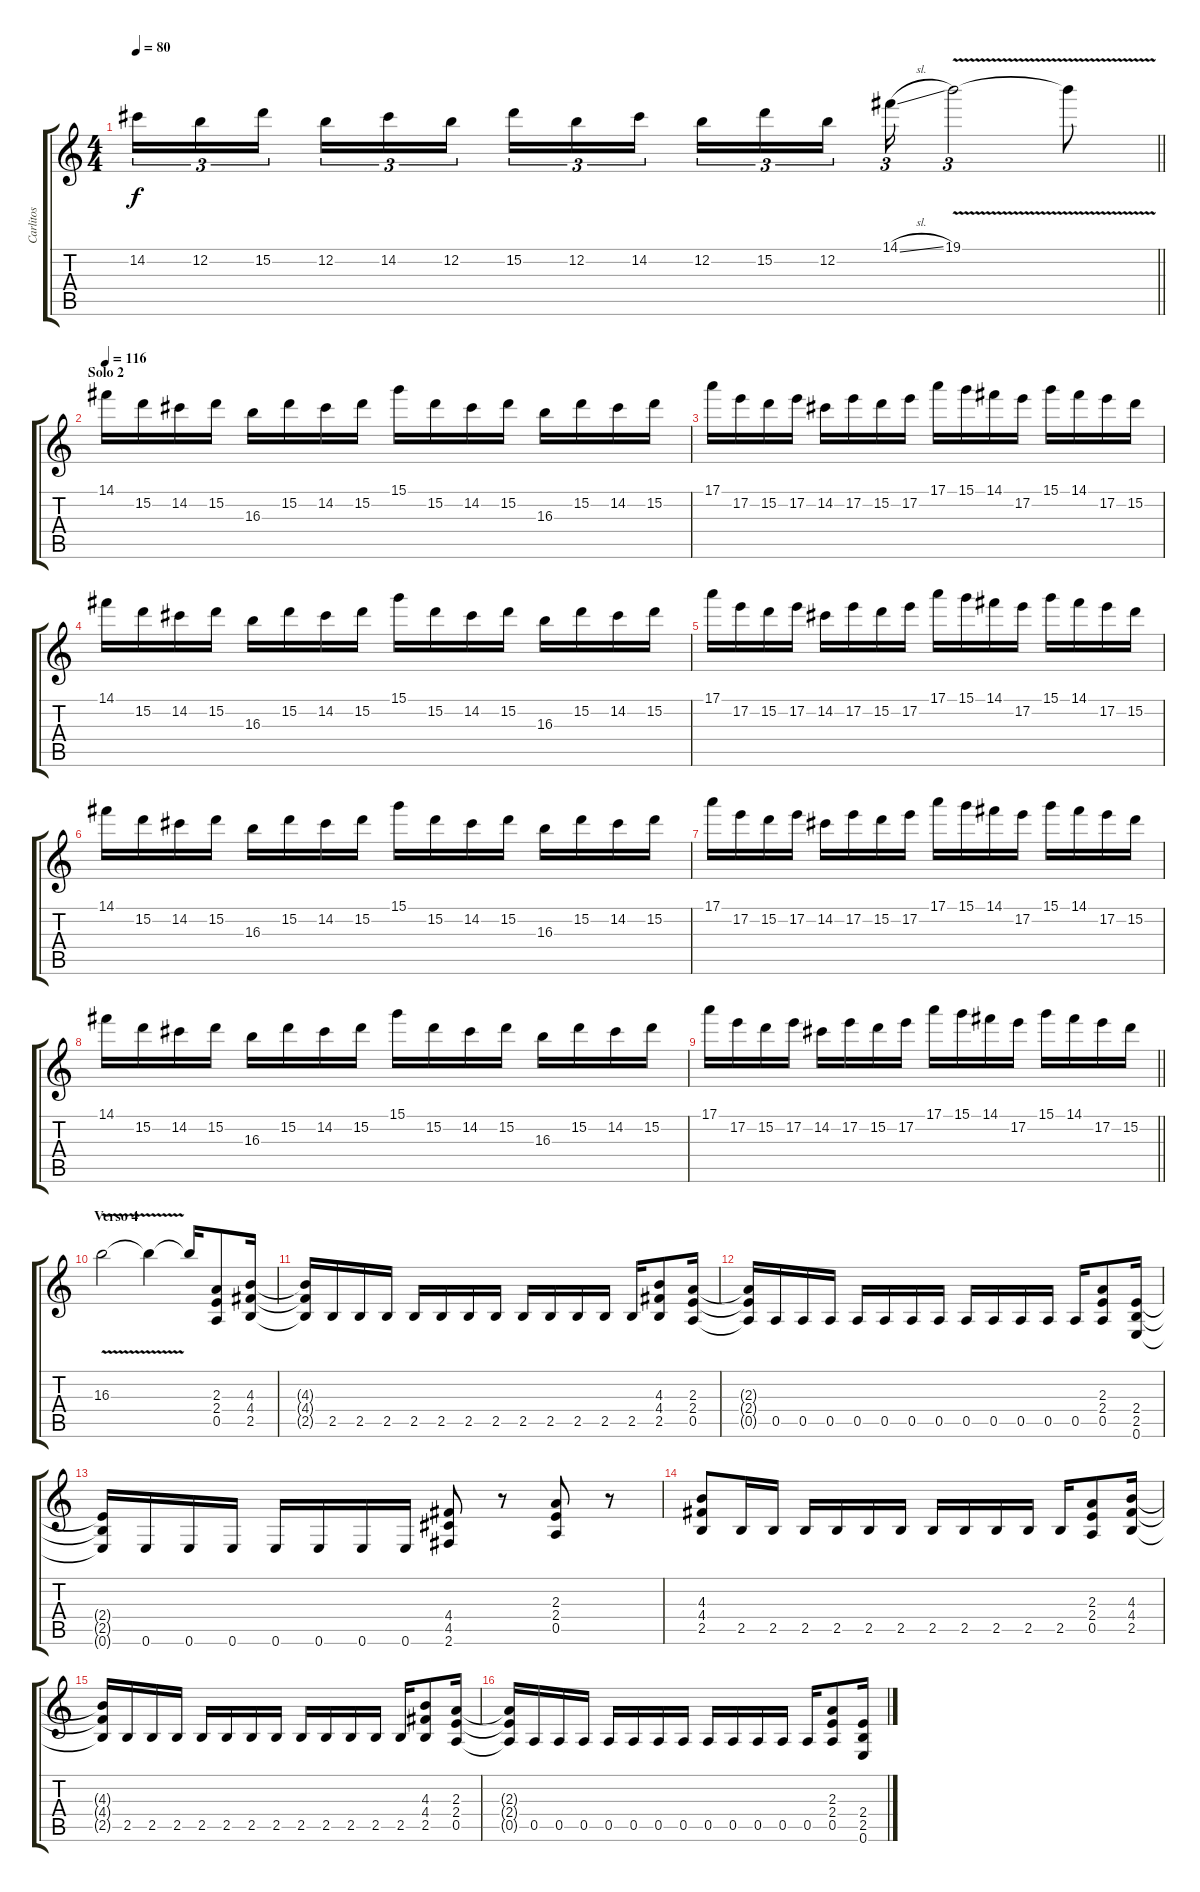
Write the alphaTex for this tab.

\track ("Carlitos" "Carlitos") {instrument distortionguitar}
\staff {score tabs}
\tuning (E4 B3 G3 D3 A2 E2) {hide}
\ts (4 4)
\tempo 80
\clef g2
\barLineRight lightlight
\ks c
14.2.16{tu (3 2) dy f} 12.2.16{tu (3 2)} 15.2.16{tu (3 2) beam splitsecondary} 12.2.16{tu (3 2)} 14.2.16{tu (3 2)} 12.2.16{tu (3 2)} 15.2.16{tu (3 2)} 12.2.16{tu (3 2)} 14.2.16{tu (3 2) beam splitsecondary} 12.2.16{tu (3 2)} 15.2.16{tu (3 2)} 12.2.16{tu (3 2)} 14.1{sl}.16{tu (3 2)} 19.1{v}.2{tu (3 2)} 19.1{v t}.8 |
\section ("" "Solo 2")
\tempo 116
14.1.16{volume 16} 15.2.16 14.2.16 15.2.16 16.3.16 15.2.16 14.2.16 15.2.16 15.1.16 15.2.16 14.2.16 15.2.16 16.3.16 15.2.16 14.2.16 15.2.16 |
17.1.16 17.2.16 15.2.16 17.2.16 14.2.16 17.2.16 15.2.16 17.2.16 17.1.16 15.1.16 14.1.16 17.2.16 15.1.16 14.1.16 17.2.16 15.2.16 |
14.1.16 15.2.16 14.2.16 15.2.16 16.3.16 15.2.16 14.2.16 15.2.16 15.1.16 15.2.16 14.2.16 15.2.16 16.3.16 15.2.16 14.2.16 15.2.16 |
17.1.16 17.2.16 15.2.16 17.2.16 14.2.16 17.2.16 15.2.16 17.2.16 17.1.16 15.1.16 14.1.16 17.2.16 15.1.16 14.1.16 17.2.16 15.2.16 |
14.1.16 15.2.16 14.2.16 15.2.16 16.3.16 15.2.16 14.2.16 15.2.16 15.1.16 15.2.16 14.2.16 15.2.16 16.3.16 15.2.16 14.2.16 15.2.16 |
17.1.16 17.2.16 15.2.16 17.2.16 14.2.16 17.2.16 15.2.16 17.2.16 17.1.16 15.1.16 14.1.16 17.2.16 15.1.16 14.1.16 17.2.16 15.2.16 |
14.1.16 15.2.16 14.2.16 15.2.16 16.3.16 15.2.16 14.2.16 15.2.16 15.1.16 15.2.16 14.2.16 15.2.16 16.3.16 15.2.16 14.2.16 15.2.16 |
\barLineRight lightlight
17.1.16 17.2.16 15.2.16 17.2.16 14.2.16 17.2.16 15.2.16 17.2.16 17.1.16 15.1.16 14.1.16 17.2.16 15.1.16 14.1.16 17.2.16 15.2.16 |
\section ("" "Verso 4")
16.3{v}.2{volume 13} 16.3{t}.4 16.3{t}.16 (2.3 2.4 0.5).8 (4.3 4.4 2.5).16 |
(4.3{t} 4.4{t} 2.5{t}).16 2.5.16 2.5.16 2.5.16 2.5.16 2.5.16 2.5.16 2.5.16 2.5.16 2.5.16 2.5.16 2.5.16 2.5.16 (4.3 4.4 2.5).8 (2.3 2.4 0.5).16 |
(2.3{t} 2.4{t} 0.5{t}).16 0.5.16 0.5.16 0.5.16 0.5.16 0.5.16 0.5.16 0.5.16 0.5.16 0.5.16 0.5.16 0.5.16 0.5.16 (2.3 2.4 0.5).8 (2.4 2.5 0.6).16 |
(2.4{t} 2.5{t} 0.6{t}).16 0.6.16 0.6.16 0.6.16 0.6.16 0.6.16 0.6.16 0.6.16 (4.4 4.5 2.6).8 r.8 (2.3 2.4 0.5).8 r.8 |
(4.3 4.4 2.5).8 2.5.16 2.5.16 2.5.16 2.5.16 2.5.16 2.5.16 2.5.16 2.5.16 2.5.16 2.5.16 2.5.16 (2.3 2.4 0.5).8 (4.3 4.4 2.5).16 |
(4.3{t} 4.4{t} 2.5{t}).16 2.5.16 2.5.16 2.5.16 2.5.16 2.5.16 2.5.16 2.5.16 2.5.16 2.5.16 2.5.16 2.5.16 2.5.16 (4.3 4.4 2.5).8 (2.3 2.4 0.5).16 |
(2.3{t} 2.4{t} 0.5{t}).16 0.5.16 0.5.16 0.5.16 0.5.16 0.5.16 0.5.16 0.5.16 0.5.16 0.5.16 0.5.16 0.5.16 0.5.16 (2.3 2.4 0.5).8 (2.4 2.5 0.6).16
